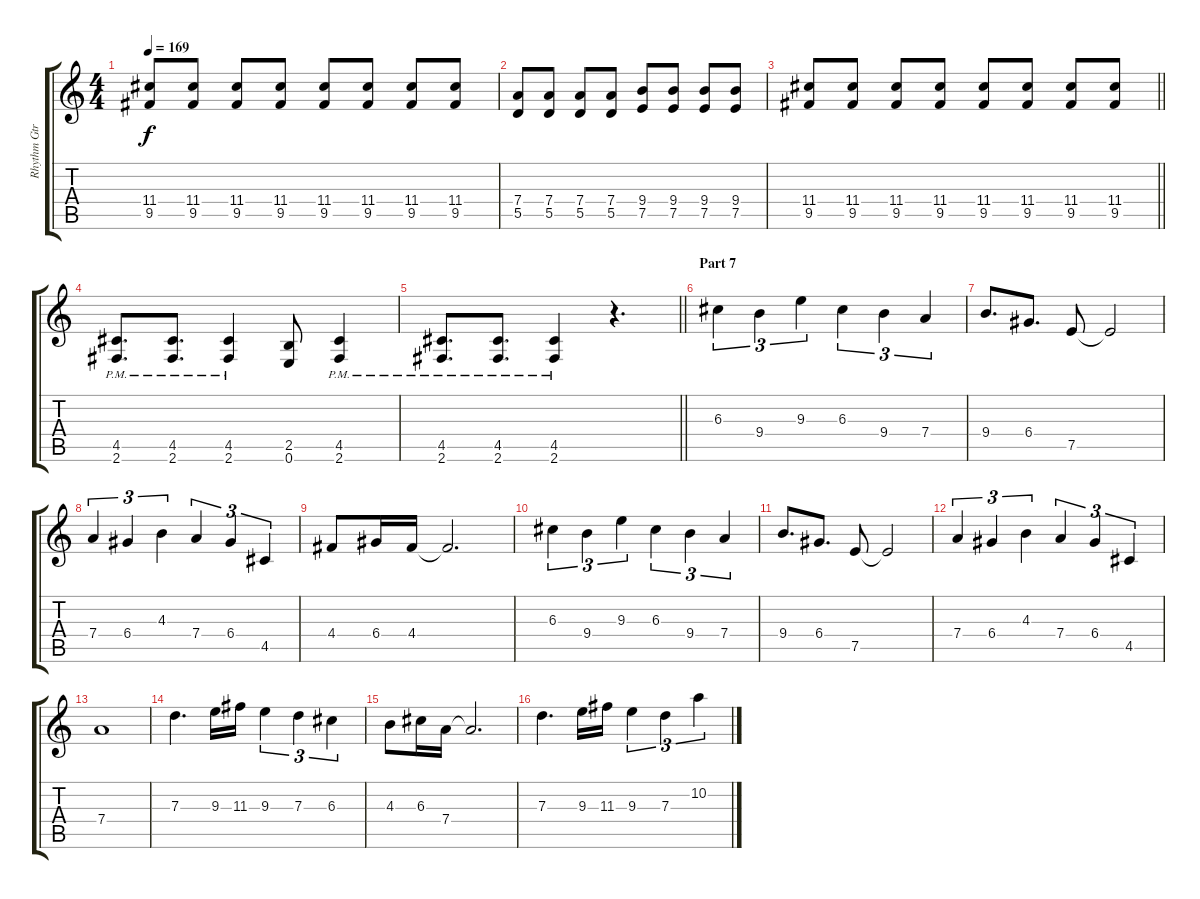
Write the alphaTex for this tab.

\track ("Rhythm Gtr" "Rhythm Gtr") {instrument distortionguitar}
\staff {score tabs}
\tuning (E4 B3 G3 D3 A2 E2) {hide}
\ts (4 4)
\tempo 169
\clef g2
\ks c
(11.4 9.5).8{dy f} (11.4 9.5).8 (11.4 9.5).8 (11.4 9.5).8 (11.4 9.5).8 (11.4 9.5).8 (11.4 9.5).8 (11.4 9.5).8 |
(7.4 5.5).8 (7.4 5.5).8 (7.4 5.5).8 (7.4 5.5).8 (9.4 7.5).8 (9.4 7.5).8 (9.4 7.5).8 (9.4 7.5).8 |
\barLineRight lightlight
(11.4 9.5).8 (11.4 9.5).8 (11.4 9.5).8 (11.4 9.5).8 (11.4 9.5).8 (11.4 9.5).8 (11.4 9.5).8 (11.4 9.5).8 |
(4.5{pm} 2.6{pm}).8{d volume 13} (4.5{pm} 2.6{pm}).8{d} (4.5{pm} 2.6{pm}).4 (2.5 0.6).8 (4.5{pm} 2.6{pm}).4 |
\barLineRight lightlight
(4.5{pm} 2.6{pm}).8{d} (4.5{pm} 2.6{pm}).8{d} (4.5{pm} 2.6{pm}).4 r.4{d} |
\section ("" "Part 7")
6.3.4{tu (3 2) volume 13} 9.4.4{tu (3 2)} 9.3.4{tu (3 2)} 6.3.4{tu (3 2)} 9.4.4{tu (3 2)} 7.4.4{tu (3 2)} |
9.4.8{d} 6.4.8{d} 7.5.8 7.5{t}.2 |
7.4.4{tu (3 2)} 6.4.4{tu (3 2)} 4.3.4{tu (3 2)} 7.4.4{tu (3 2)} 6.4.4{tu (3 2)} 4.5.4{tu (3 2)} |
4.4.8 6.4.16 4.4.16 4.4{t}.2{d} |
6.3.4{tu (3 2)} 9.4.4{tu (3 2)} 9.3.4{tu (3 2)} 6.3.4{tu (3 2)} 9.4.4{tu (3 2)} 7.4.4{tu (3 2)} |
9.4.8{d} 6.4.8{d} 7.5.8 7.5{t}.2 |
7.4.4{tu (3 2)} 6.4.4{tu (3 2)} 4.3.4{tu (3 2)} 7.4.4{tu (3 2)} 6.4.4{tu (3 2)} 4.5.4{tu (3 2)} |
7.4.1 |
7.3.4{d} 9.3.16 11.3.16 9.3.4{tu (3 2)} 7.3.4{tu (3 2)} 6.3.4{tu (3 2)} |
4.3.8 6.3.16 7.4.16 7.4{t}.2{d} |
7.3.4{d} 9.3.16 11.3.16 9.3.4{tu (3 2)} 7.3.4{tu (3 2)} 10.2.4{tu (3 2)}
